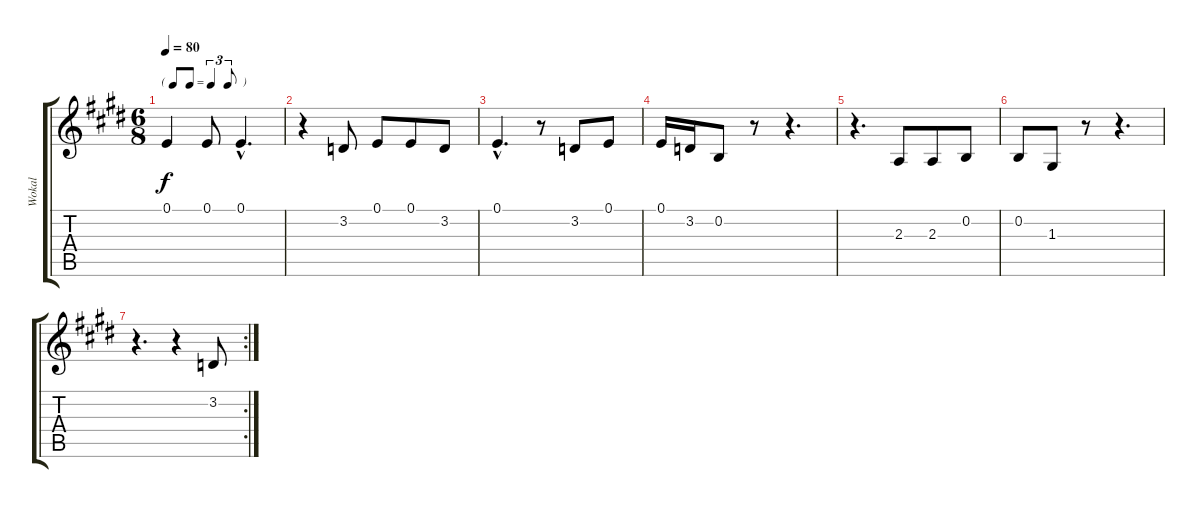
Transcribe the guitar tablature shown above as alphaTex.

\track ("Wokal" "Wokal") {instrument viola}
\staff {score tabs}
\tuning (E4 B3 G3 D3 A2 E2) {hide}
\ts (6 8)
\tf triplet8th
\tempo 80
\clef g2
\ks e
0.1.4{dy f} 0.1.8 0.1{hac}.4{d} |
r.4 3.2.8 0.1.8 0.1.8 3.2.8 |
0.1{hac}.4{d} r.8 3.2.8 0.1.8 |
0.1.16 3.2.16 0.2.8 r.8 r.4{d} |
r.4{d} 2.3.8 2.3.8 0.2.8 |
0.2.8 1.3.8 r.8 r.4{d} |
\rc 2
r.4{d} r.4 3.2.8
